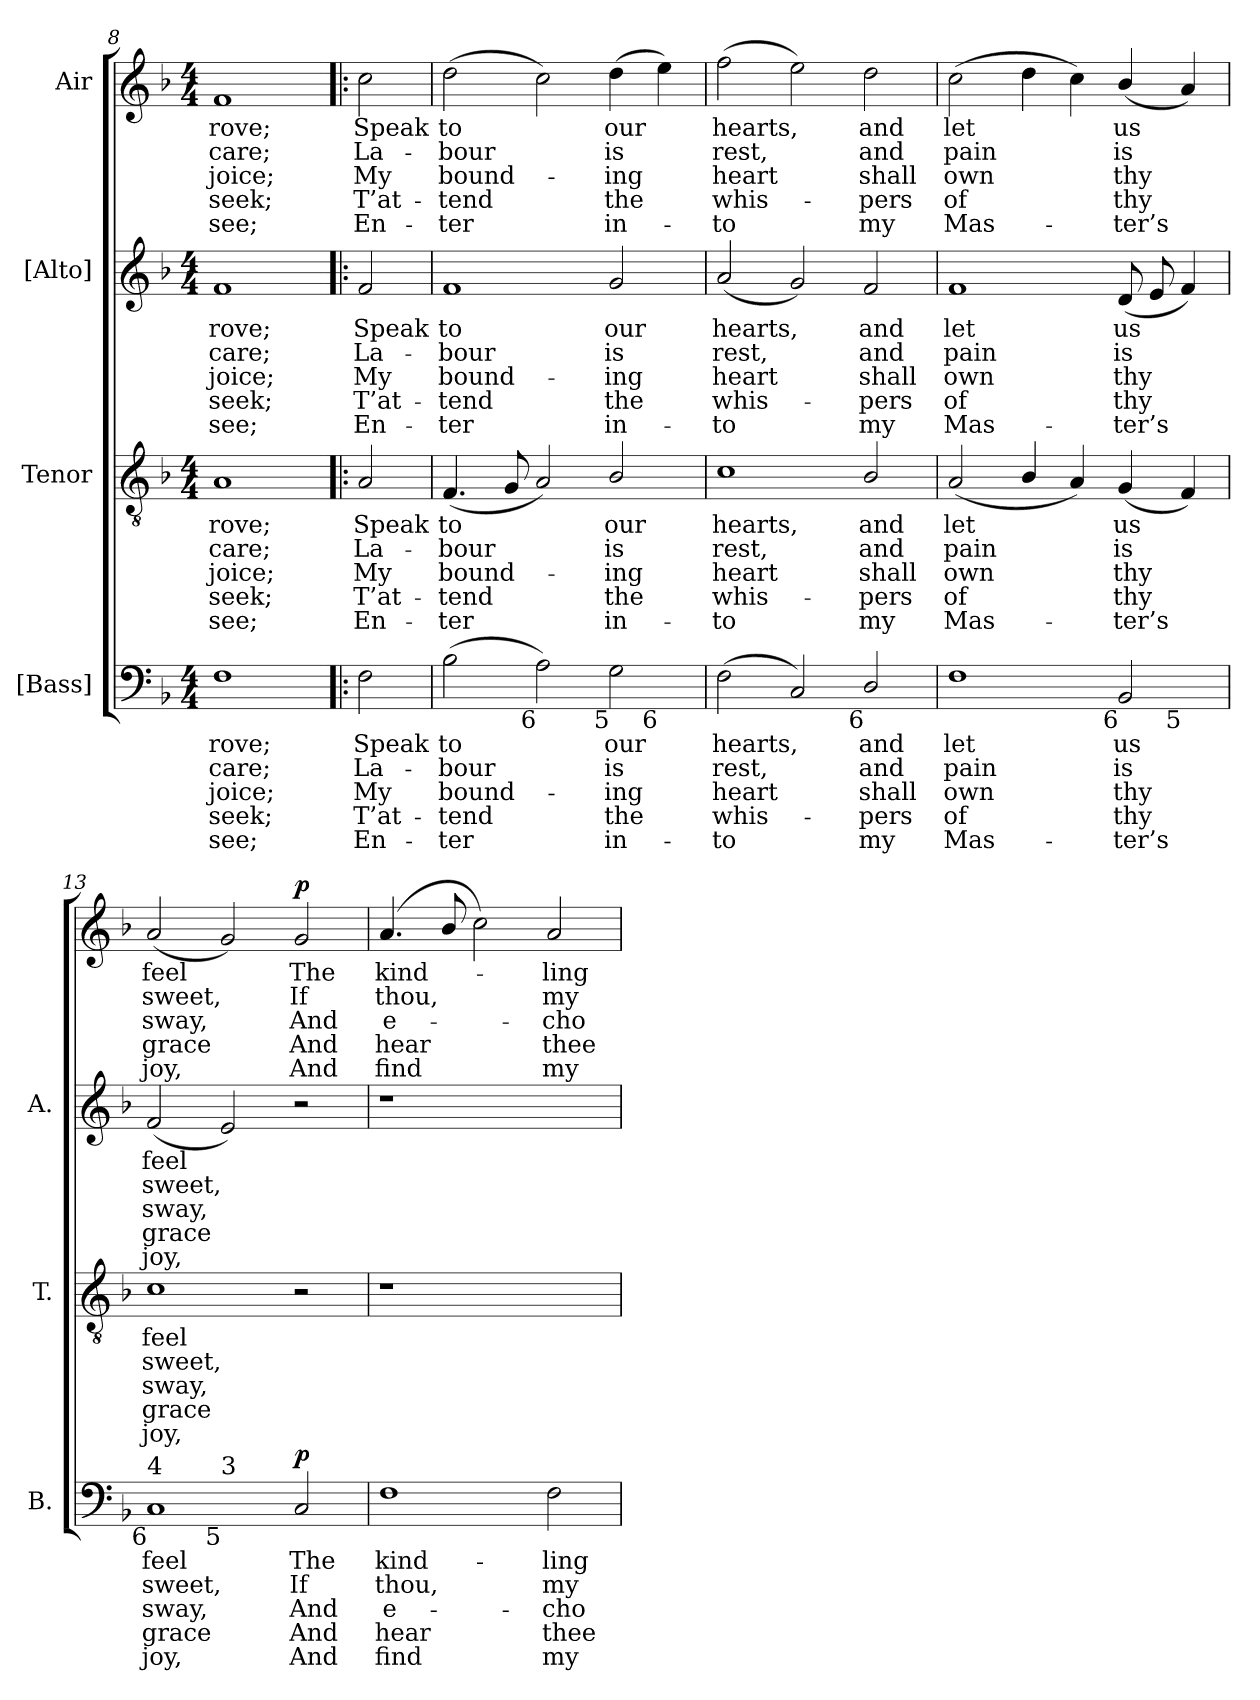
**kern	**text	**text	**text	**text	**text	**dynam	**kern	**text	**text	**text	**text	**text	**kern	**text	**text	**text	**text	**text	**kern	**text	**text	**text	**text	**text	**dynam
*part4	*part4	*part4	*part4	*part4	*part4	*part4	*part3	*part3	*part3	*part3	*part3	*part3	*part2	*part2	*part2	*part2	*part2	*part2	*part1	*part1	*part1	*part1	*part1	*part1	*part1
*staff4	*staff4	*staff4	*staff4	*staff4	*staff4	*staff4	*staff3	*staff3	*staff3	*staff3	*staff3	*staff3	*staff2	*staff2	*staff2	*staff2	*staff2	*staff2	*staff1	*staff1	*staff1	*staff1	*staff1	*staff1	*staff1
*I"[Bass]	*	*	*	*	*	*	*I"Tenor	*	*	*	*	*	*I"[Alto]	*	*	*	*	*	*I"Air	*	*	*	*	*	*
*I'B.	*	*	*	*	*	*	*I'T.	*	*	*	*	*	*I'A.	*	*	*	*	*	*	*	*	*	*	*	*
*clefF4	*	*	*	*	*	*	*clefGv2	*	*	*	*	*	*clefG2	*	*	*	*	*	*clefG2	*	*	*	*	*	*
*	*	*	*	*	*	*	*ITrd7c12	*	*	*	*	*	*	*	*	*	*	*	*	*	*	*	*	*	*
*k[b-]	*	*	*	*	*	*	*k[b-]	*	*	*	*	*	*k[b-]	*	*	*	*	*	*k[b-]	*	*	*	*	*	*
*F:	*	*	*	*	*	*	*F:	*	*	*	*	*	*F:	*	*	*	*	*	*F:	*	*	*	*	*	*
*M4/4	*	*	*	*	*	*	*M4/4	*	*	*	*	*	*M4/4	*	*	*	*	*	*M4/4	*	*	*	*	*	*
=8	=8	=8	=8	=8	=8	=8	=8	=8	=8	=8	=8	=8	=8	=8	=8	=8	=8	=8	=8	=8	=8	=8	=8	=8	=8
!	!LO:LY:b:color=#000000	!LO:LY:b:color=#000000	!LO:LY:b:color=#000000	!LO:LY:b:color=#000000	!LO:LY:b:color=#000000	!	!	!	!	!	!	!	!	!	!	!	!	!	!	!	!	!	!	!	!
!	!	!	!	!	!	!	!	!LO:LY:b:color=#000000	!LO:LY:b:color=#000000	!LO:LY:b:color=#000000	!LO:LY:b:color=#000000	!LO:LY:b:color=#000000	!	!	!	!	!	!	!	!	!	!	!	!	!
!	!	!	!	!	!	!	!	!	!	!	!	!	!	!LO:LY:b:color=#000000	!LO:LY:b:color=#000000	!LO:LY:b:color=#000000	!LO:LY:b:color=#000000	!LO:LY:b:color=#000000	!	!	!	!	!	!	!
!	!	!	!	!	!	!	!	!	!	!	!	!	!	!	!	!	!	!	!	!LO:LY:b:color=#000000	!LO:LY:b:color=#000000	!LO:LY:b:color=#000000	!LO:LY:b:color=#000000	!LO:LY:b:color=#000000	!
1Fi	rove;	care;	joice;	seek;	see;	.	1AAi	rove;	care;	joice;	seek;	see;	1fi	rove;	care;	joice;	seek;	see;	1fi	rove;	care;	joice;	seek;	see;	.
!!LO:LB:g=z
=9!|:	=9!|:	=9!|:	=9!|:	=9!|:	=9!|:	=9!|:	=9!|:	=9!|:	=9!|:	=9!|:	=9!|:	=9!|:	=9!|:	=9!|:	=9!|:	=9!|:	=9!|:	=9!|:	=9!|:	=9!|:	=9!|:	=9!|:	=9!|:	=9!|:	=9!|:
!	!LO:LY:b:color=#000000	!LO:LY:b:color=#000000	!LO:LY:b:color=#000000	!LO:LY:b:color=#000000	!LO:LY:b:color=#000000	!	!	!	!	!	!	!	!	!	!	!	!	!	!	!	!	!	!	!	!
!	!	!	!	!	!	!	!	!LO:LY:b:color=#000000	!LO:LY:b:color=#000000	!LO:LY:b:color=#000000	!LO:LY:b:color=#000000	!LO:LY:b:color=#000000	!	!	!	!	!	!	!	!	!	!	!	!	!
!	!	!	!	!	!	!	!	!	!	!	!	!	!	!LO:LY:b:color=#000000	!LO:LY:b:color=#000000	!LO:LY:b:color=#000000	!LO:LY:b:color=#000000	!LO:LY:b:color=#000000	!	!	!	!	!	!	!
!	!	!	!	!	!	!	!	!	!	!	!	!	!	!	!	!	!	!	!	!LO:LY:b:color=#000000	!LO:LY:b:color=#000000	!LO:LY:b:color=#000000	!LO:LY:b:color=#000000	!LO:LY:b:color=#000000	!
2Fi\	Speak	La-	My	T’at-	-En-	.	2AAi/	Speak	La-	My	T’at-	-En-	2fi/	Speak	La-	My	T’at-	-En-	2cci\	Speak	La-	My	T’at-	-En-	.
=10	=10	=10	=10	=10	=10	=10	=10	=10	=10	=10	=10	=10	=10	=10	=10	=10	=10	=10	=10	=10	=10	=10	=10	=10	=10
!	!LO:LY:b:color=#000000	!LO:LY:b:color=#000000	!LO:LY:b:color=#000000	!LO:LY:b:color=#000000	!LO:LY:b:color=#000000	!	!	!	!	!	!	!	!	!	!	!	!	!	!	!	!	!	!	!	!
!	!	!	!	!	!	!	!	!LO:LY:b:color=#000000	!LO:LY:b:color=#000000	!LO:LY:b:color=#000000	!LO:LY:b:color=#000000	!LO:LY:b:color=#000000	!	!	!	!	!	!	!	!	!	!	!	!	!
!	!	!	!	!	!	!	!	!	!	!	!	!	!	!LO:LY:b:color=#000000	!LO:LY:b:color=#000000	!LO:LY:b:color=#000000	!LO:LY:b:color=#000000	!LO:LY:b:color=#000000	!	!	!	!	!	!	!
!	!	!	!	!	!	!	!	!	!	!	!	!	!	!	!	!	!	!	!	!LO:LY:b:color=#000000	!LO:LY:b:color=#000000	!LO:LY:b:color=#000000	!LO:LY:b:color=#000000	!LO:LY:b:color=#000000	!
*^	*	*	*	*	*	*	*	*	*	*	*	*	*	*	*	*	*	*	*	*	*	*	*	*	*
(2B-i\	1ryy	to	-bour	-bound-	-tend	ter	.	(4.FFi/	to	-bour	-bound-	-tend	ter	1fi	to	-bour	-bound-	-tend	ter	(2ddi\	to	-bour	-bound-	-tend	ter	.
.	.	.	.	.	.	.	.	8GGi/	.	.	.	.	.	.	.	.	.	.	.	.	.	.	.	.	.	.
!LO:TX:b:rj:t=6	!	!	!	!	!	!	!	!	!	!	!	!	!	!	!	!	!	!	!	!	!	!	!	!	!	!
2Ai\)	.	.	.	.	.	.	.	2AAi/)	.	.	.	.	.	.	.	.	.	.	.	2cci\)	.	.	.	.	.	.
!	!	!LO:LY:b:color=#000000	!LO:LY:b:color=#000000	!LO:LY:b:color=#000000	!LO:LY:b:color=#000000	!LO:LY:b:color=#000000	!	!	!	!	!	!	!	!	!	!	!	!	!	!	!	!	!	!	!	!
!	!	!	!	!	!	!	!	!	!LO:LY:b:color=#000000	!LO:LY:b:color=#000000	!LO:LY:b:color=#000000	!LO:LY:b:color=#000000	!LO:LY:b:color=#000000	!	!	!	!	!	!	!	!	!	!	!	!	!
!	!	!	!	!	!	!	!	!	!	!	!	!	!	!	!LO:LY:b:color=#000000	!LO:LY:b:color=#000000	!LO:LY:b:color=#000000	!LO:LY:b:color=#000000	!LO:LY:b:color=#000000	!	!	!	!	!	!	!
!LO:TX:b:rj:t=5	!	!	!	!	!	!	!	!	!	!	!	!	!	!	!	!	!	!	!	!	!	!	!	!	!	!
!	!	!	!	!	!	!	!	!	!	!	!	!	!	!	!	!	!	!	!	!	!LO:LY:b:color=#000000	!LO:LY:b:color=#000000	!LO:LY:b:color=#000000	!LO:LY:b:color=#000000	!LO:LY:b:color=#000000	!
2Gi\	4ryy	our	is	ing	the	in-	.	2BB-i/	our	is	ing	the	in-	2gi/	our	is	ing	the	in-	(4ddi\	our	is	ing	the	in-	.
!	!LO:TX:b:rj:t=6	!	!	!	!	!	!	!	!	!	!	!	!	!	!	!	!	!	!	!	!	!	!	!	!	!
.	4ryy	.	.	.	.	.	.	.	.	.	.	.	.	.	.	.	.	.	.	4eei\)	.	.	.	.	.	.
*v	*v	*	*	*	*	*	*	*	*	*	*	*	*	*	*	*	*	*	*	*	*	*	*	*	*	*
=11	=11	=11	=11	=11	=11	=11	=11	=11	=11	=11	=11	=11	=11	=11	=11	=11	=11	=11	=11	=11	=11	=11	=11	=11	=11
*^	*	*	*	*	*	*	*	*	*	*	*	*	*	*	*	*	*	*	*	*	*	*	*	*	*
!	!	!LO:LY:b:color=#000000	!LO:LY:b:color=#000000	!LO:LY:b:color=#000000	!LO:LY:b:color=#000000	!LO:LY:b:color=#000000	!	!	!	!	!	!	!	!	!	!	!	!	!	!	!	!	!	!	!	!
*v	*v	*	*	*	*	*	*	*	*	*	*	*	*	*	*	*	*	*	*	*	*	*	*	*	*	*
*^	*	*	*	*	*	*	*	*	*	*	*	*	*	*	*	*	*	*	*	*	*	*	*	*	*
!	!	!	!	!	!	!	!	!	!LO:LY:b:color=#000000	!LO:LY:b:color=#000000	!LO:LY:b:color=#000000	!LO:LY:b:color=#000000	!LO:LY:b:color=#000000	!	!	!	!	!	!	!	!	!	!	!	!	!
*v	*v	*	*	*	*	*	*	*	*	*	*	*	*	*	*	*	*	*	*	*	*	*	*	*	*	*
*^	*	*	*	*	*	*	*	*	*	*	*	*	*	*	*	*	*	*	*	*	*	*	*	*	*
!	!	!	!	!	!	!	!	!	!	!	!	!	!	!	!LO:LY:b:color=#000000	!LO:LY:b:color=#000000	!LO:LY:b:color=#000000	!LO:LY:b:color=#000000	!LO:LY:b:color=#000000	!	!	!	!	!	!	!
*v	*v	*	*	*	*	*	*	*	*	*	*	*	*	*	*	*	*	*	*	*	*	*	*	*	*	*
*^	*	*	*	*	*	*	*	*	*	*	*	*	*	*	*	*	*	*	*	*	*	*	*	*	*
!	!	!	!	!	!	!	!	!	!	!	!	!	!	!	!	!	!	!	!	!	!LO:LY:b:color=#000000	!LO:LY:b:color=#000000	!LO:LY:b:color=#000000	!LO:LY:b:color=#000000	!LO:LY:b:color=#000000	!
*v	*v	*	*	*	*	*	*	*	*	*	*	*	*	*	*	*	*	*	*	*	*	*	*	*	*	*
(2Fi\	hearts,	rest,	-heart	whis-	-to	.	1Ci	hearts,	rest,	-heart	whis-	-to	(2ai/	hearts,	rest,	-heart	whis-	-to	(2ffi\	hearts,	rest,	-heart	whis-	-to	.
2Ci/)	.	.	.	.	.	.	.	.	.	.	.	.	2gi/)	.	.	.	.	.	2eei\)	.	.	.	.	.	.
!	!LO:LY:b:color=#000000	!LO:LY:b:color=#000000	!LO:LY:b:color=#000000	!LO:LY:b:color=#000000	!LO:LY:b:color=#000000	!	!	!	!	!	!	!	!	!	!	!	!	!	!	!	!	!	!	!	!
!	!	!	!	!	!	!	!	!LO:LY:b:color=#000000	!LO:LY:b:color=#000000	!LO:LY:b:color=#000000	!LO:LY:b:color=#000000	!LO:LY:b:color=#000000	!	!	!	!	!	!	!	!	!	!	!	!	!
!	!	!	!	!	!	!	!	!	!	!	!	!	!	!LO:LY:b:color=#000000	!LO:LY:b:color=#000000	!LO:LY:b:color=#000000	!LO:LY:b:color=#000000	!LO:LY:b:color=#000000	!	!	!	!	!	!	!
!LO:TX:b:rj:t=6	!	!	!	!	!	!	!	!	!	!	!	!	!	!	!	!	!	!	!	!	!	!	!	!	!
!	!	!	!	!	!	!	!	!	!	!	!	!	!	!	!	!	!	!	!	!LO:LY:b:color=#000000	!LO:LY:b:color=#000000	!LO:LY:b:color=#000000	!LO:LY:b:color=#000000	!LO:LY:b:color=#000000	!
2Di/	and	and	shall	pers	my	.	2BB-i/	and	and	shall	pers	my	2fi/	and	and	shall	pers	my	2ddi\	and	and	shall	pers	my	.
=12	=12	=12	=12	=12	=12	=12	=12	=12	=12	=12	=12	=12	=12	=12	=12	=12	=12	=12	=12	=12	=12	=12	=12	=12	=12
!	!LO:LY:b:color=#000000	!LO:LY:b:color=#000000	!LO:LY:b:color=#000000	!LO:LY:b:color=#000000	!LO:LY:b:color=#000000	!	!	!	!	!	!	!	!	!	!	!	!	!	!	!	!	!	!	!	!
!	!	!	!	!	!	!	!	!LO:LY:b:color=#000000	!LO:LY:b:color=#000000	!LO:LY:b:color=#000000	!LO:LY:b:color=#000000	!LO:LY:b:color=#000000	!	!	!	!	!	!	!	!	!	!	!	!	!
!	!	!	!	!	!	!	!	!	!	!	!	!	!	!LO:LY:b:color=#000000	!LO:LY:b:color=#000000	!LO:LY:b:color=#000000	!LO:LY:b:color=#000000	!LO:LY:b:color=#000000	!	!	!	!	!	!	!
!	!	!	!	!	!	!	!	!	!	!	!	!	!	!	!	!	!	!	!	!LO:LY:b:color=#000000	!LO:LY:b:color=#000000	!LO:LY:b:color=#000000	!LO:LY:b:color=#000000	!LO:LY:b:color=#000000	!
*^	*	*	*	*	*	*	*	*	*	*	*	*	*	*	*	*	*	*	*	*	*	*	*	*	*
1Fi	1ryy	let	pain	own	of	Mas-	.	(2AAi/	let	pain	own	of	Mas-	1fi	let	pain	own	of	Mas-	(2cci\	let	pain	own	of	Mas-	.
.	.	.	.	.	.	.	.	4BB-i/	.	.	.	.	.	.	.	.	.	.	.	4ddi\	.	.	.	.	.	.
.	.	.	.	.	.	.	.	4AAi/)	.	.	.	.	.	.	.	.	.	.	.	4cci\)	.	.	.	.	.	.
!	!	!LO:LY:b:color=#000000	!LO:LY:b:color=#000000	!LO:LY:b:color=#000000	!LO:LY:b:color=#000000	!LO:LY:b:color=#000000	!	!	!	!	!	!	!	!	!	!	!	!	!	!	!	!	!	!	!	!
!	!	!	!	!	!	!	!	!	!LO:LY:b:color=#000000	!LO:LY:b:color=#000000	!LO:LY:b:color=#000000	!LO:LY:b:color=#000000	!LO:LY:b:color=#000000	!	!	!	!	!	!	!	!	!	!	!	!	!
!	!	!	!	!	!	!	!	!	!	!	!	!	!	!	!LO:LY:b:color=#000000	!LO:LY:b:color=#000000	!LO:LY:b:color=#000000	!LO:LY:b:color=#000000	!LO:LY:b:color=#000000	!	!	!	!	!	!	!
!LO:TX:b:rj:t=6	!	!	!	!	!	!	!	!	!	!	!	!	!	!	!	!	!	!	!	!	!	!	!	!	!	!
!	!	!	!	!	!	!	!	!	!	!	!	!	!	!	!	!	!	!	!	!	!LO:LY:b:color=#000000	!LO:LY:b:color=#000000	!LO:LY:b:color=#000000	!LO:LY:b:color=#000000	!LO:LY:b:color=#000000	!
2BB-i/	4ryy	us	is	-thy	thy	ter’s	.	(4GGi/	us	is	-thy	thy	ter’s	(8di/	us	is	-thy	thy	ter’s	(4b-i/	us	is	-thy	thy	ter’s	.
.	.	.	.	.	.	.	.	.	.	.	.	.	.	8ei/	.	.	.	.	.	.	.	.	.	.	.	.
!	!LO:TX:b:rj:t=5	!	!	!	!	!	!	!	!	!	!	!	!	!	!	!	!	!	!	!	!	!	!	!	!	!
.	4ryy	.	.	.	.	.	.	4FFi/)	.	.	.	.	.	4fi/)	.	.	.	.	.	4ai/)	.	.	.	.	.	.
=13	=13	=13	=13	=13	=13	=13	=13	=13	=13	=13	=13	=13	=13	=13	=13	=13	=13	=13	=13	=13	=13	=13	=13	=13	=13	=13
!	!	!LO:LY:b:color=#000000	!LO:LY:b:color=#000000	!LO:LY:b:color=#000000	!LO:LY:b:color=#000000	!LO:LY:b:color=#000000	!	!	!	!	!	!	!	!	!	!	!	!	!	!	!	!	!	!	!	!
!	!	!	!	!	!	!	!	!	!LO:LY:b:color=#000000	!LO:LY:b:color=#000000	!LO:LY:b:color=#000000	!LO:LY:b:color=#000000	!LO:LY:b:color=#000000	!	!	!	!	!	!	!	!	!	!	!	!	!
!	!	!	!	!	!	!	!	!	!	!	!	!	!	!	!LO:LY:b:color=#000000	!LO:LY:b:color=#000000	!LO:LY:b:color=#000000	!LO:LY:b:color=#000000	!LO:LY:b:color=#000000	!	!	!	!	!	!	!
!LO:TX:b:rj:t=6	!	!	!	!	!	!	!	!	!	!	!	!	!	!	!	!	!	!	!	!	!	!	!	!	!	!
!LO:TX:t=4	!	!	!	!	!	!	!	!	!	!	!	!	!	!	!	!	!	!	!	!	!	!	!	!	!	!
!	!	!	!	!	!	!	!	!	!	!	!	!	!	!	!	!	!	!	!	!	!LO:LY:b:color=#000000	!LO:LY:b:color=#000000	!LO:LY:b:color=#000000	!LO:LY:b:color=#000000	!LO:LY:b:color=#000000	!
1Ci	2ryy	feel	sweet,	sway,	grace	joy,	.	1Ci	feel	sweet,	sway,	grace	joy,	(2fi/	feel	sweet,	sway,	grace	joy,	(2ai/	feel	sweet,	sway,	grace	joy,	.
!	!LO:TX:b:rj:t=5	!	!	!	!	!	!	!	!	!	!	!	!	!	!	!	!	!	!	!	!	!	!	!	!	!
!	!LO:TX:t=3	!	!	!	!	!	!	!	!	!	!	!	!	!	!	!	!	!	!	!	!	!	!	!	!	!
.	1ryy	.	.	.	.	.	.	.	.	.	.	.	.	2ei/)	.	.	.	.	.	2gi/)	.	.	.	.	.	.
!	!	!LO:LY:b:color=#000000	!LO:LY:b:color=#000000	!LO:LY:b:color=#000000	!LO:LY:b:color=#000000	!LO:LY:b:color=#000000	!	!	!	!	!	!	!	!	!	!	!	!	!	!	!	!	!	!	!	!
!	!	!	!	!	!	!	!	!	!	!	!	!	!	!	!	!	!	!	!	!	!LO:LY:b:color=#000000	!LO:LY:b:color=#000000	!LO:LY:b:color=#000000	!LO:LY:b:color=#000000	!LO:LY:b:color=#000000	!
2Ci/	.	The	If	And	And	And	p	2r	.	.	.	.	.	2r	.	.	.	.	.	2gi/	The	If	And	And	And	p
*v	*v	*	*	*	*	*	*	*	*	*	*	*	*	*	*	*	*	*	*	*	*	*	*	*	*	*
!!LO:PB:g=z
=14	=14	=14	=14	=14	=14	=14	=14	=14	=14	=14	=14	=14	=14	=14	=14	=14	=14	=14	=14	=14	=14	=14	=14	=14	=14
*^	*	*	*	*	*	*	*	*	*	*	*	*	*	*	*	*	*	*	*	*	*	*	*	*	*
!	!	!LO:LY:b:color=#000000	!LO:LY:b:color=#000000	!LO:LY:b:color=#000000	!LO:LY:b:color=#000000	!LO:LY:b:color=#000000	!	!LO:N:vis=1	!	!	!	!	!	!LO:N:vis=1	!	!	!	!	!	!	!	!	!	!	!	!
*v	*v	*	*	*	*	*	*	*	*	*	*	*	*	*	*	*	*	*	*	*	*	*	*	*	*	*
*^	*	*	*	*	*	*	*	*	*	*	*	*	*	*	*	*	*	*	*	*	*	*	*	*	*
!LO:TX:b:t=The order of staves in the source is Tenor - [Alto] - Air - [Bass], with the alto part notated in the treble clef an octave	!	!	!	!	!	!	!	!	!	!	!	!	!	!	!	!	!	!	!	!	!	!	!	!	!	!
!LO:TX:t=above the sounding pitch.	!	!	!	!	!	!	!	!	!	!	!	!	!	!	!	!	!	!	!	!	!	!	!	!	!	!
!LO:TX:t=The first verse only of the text is given in the source&colon; subsequent verses have been added editorially.	!	!	!	!	!	!	!	!	!	!	!	!	!	!	!	!	!	!	!	!	!	!	!	!	!	!
!	!	!	!	!	!	!	!	!	!	!	!	!	!	!	!	!	!	!	!	!	!LO:LY:b:color=#000000	!LO:LY:b:color=#000000	!LO:LY:b:color=#000000	!LO:LY:b:color=#000000	!LO:LY:b:color=#000000	!
*v	*v	*	*	*	*	*	*	*	*	*	*	*	*	*	*	*	*	*	*	*	*	*	*	*	*	*
1Fi	kind-	thou,	e-	-hear	find	.	1r	.	.	.	.	.	1r	.	.	.	.	.	(4.ai/	kind-	thou,	e-	-hear	find	.
.	.	.	.	.	.	.	.	.	.	.	.	.	.	.	.	.	.	.	8b-i/	.	.	.	.	.	.
.	.	.	.	.	.	.	.	.	.	.	.	.	.	.	.	.	.	.	2cci\)	.	.	.	.	.	.
!	!LO:LY:b:color=#000000	!LO:LY:b:color=#000000	!LO:LY:b:color=#000000	!LO:LY:b:color=#000000	!LO:LY:b:color=#000000	!	!	!	!	!	!	!	!	!	!	!	!	!	!	!	!	!	!	!	!
!	!	!	!	!	!	!	!	!	!	!	!	!	!	!	!	!	!	!	!	!LO:LY:b:color=#000000	!LO:LY:b:color=#000000	!LO:LY:b:color=#000000	!LO:LY:b:color=#000000	!LO:LY:b:color=#000000	!
2Fi\	-ling	my	cho	thee	my	.	2ryy	.	.	.	.	.	2ryy	.	.	.	.	.	2ai/	-ling	my	cho	thee	my	.
=	=	=	=	=	=	=	=	=	=	=	=	=	=	=	=	=	=	=	=	=	=	=	=	=	=
*-	*-	*-	*-	*-	*-	*-	*-	*-	*-	*-	*-	*-	*-	*-	*-	*-	*-	*-	*-	*-	*-	*-	*-	*-	*-
